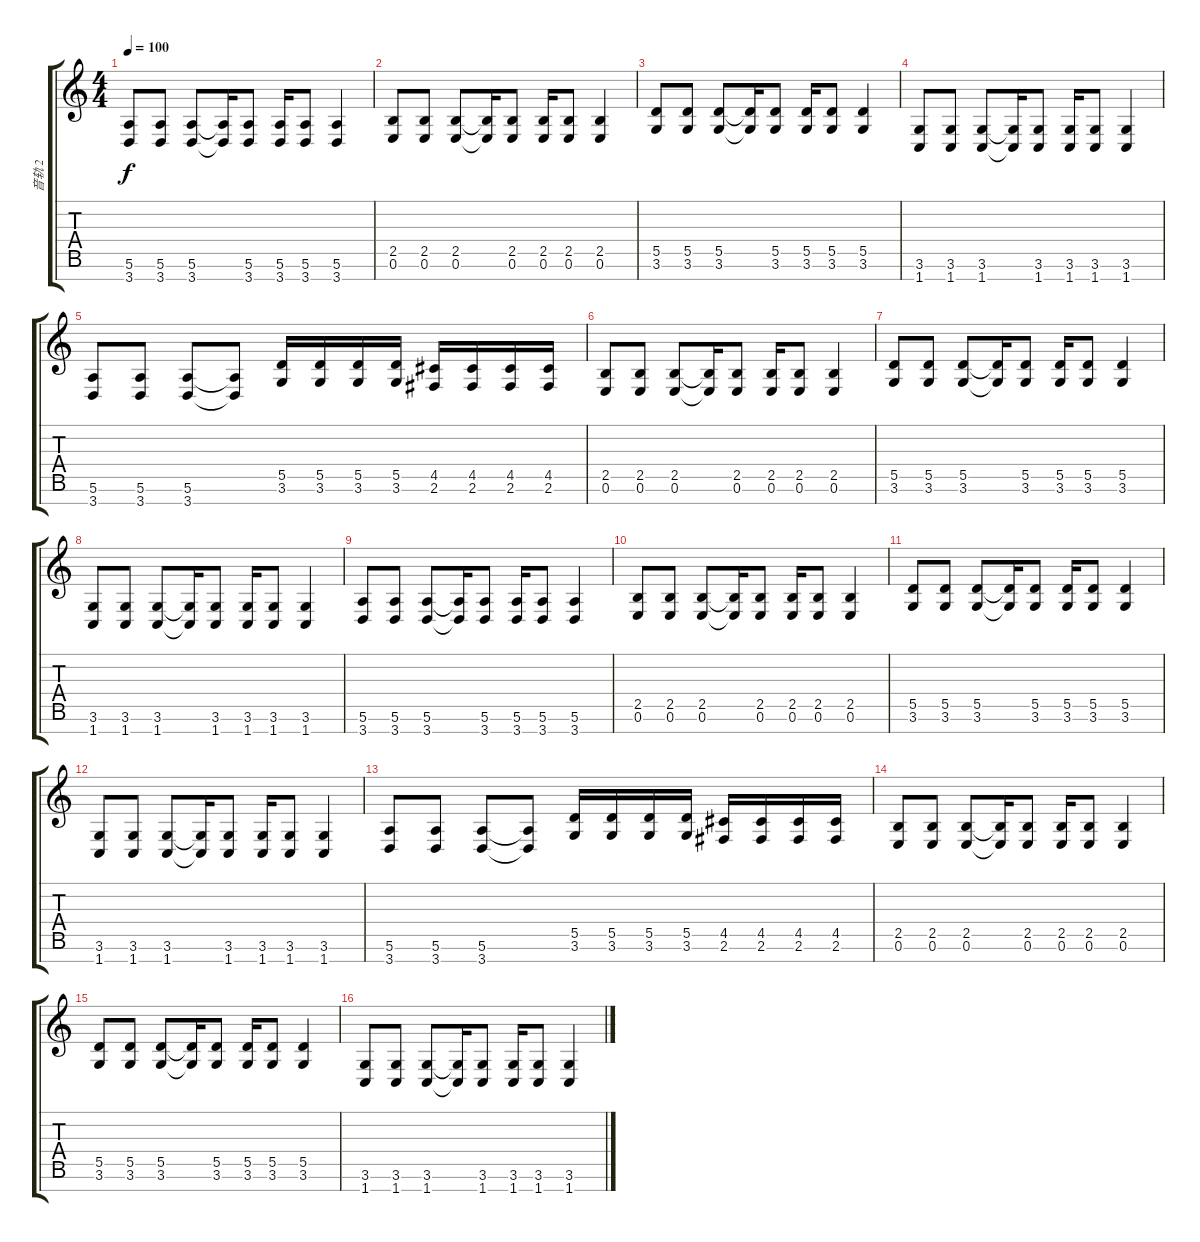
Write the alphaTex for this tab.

\track ("音轨 2" "音轨 2") {instrument distortionguitar}
\staff {score tabs}
\tuning (E4 B3 G3 D3 A2 E2 B1) {hide}
\ts (4 4)
\tempo 100
\clef g2
\ks c
(5.6 3.7).8{dy f} (5.6 3.7).8 (5.6 3.7).8 (5.6{t} 3.7{t}).16 (5.6 3.7).8 (5.6 3.7).16 (5.6 3.7).8 (5.6 3.7).4 |
(2.5 0.6).8 (2.5 0.6).8 (2.5 0.6).8 (2.5{t} 0.6{t}).16 (2.5 0.6).8 (2.5 0.6).16 (2.5 0.6).8 (2.5 0.6).4 |
(5.5 3.6).8 (5.5 3.6).8 (5.5 3.6).8 (5.5{t} 3.6{t}).16 (5.5 3.6).8 (5.5 3.6).16 (5.5 3.6).8 (5.5 3.6).4 |
(3.6 1.7).8 (3.6 1.7).8 (3.6 1.7).8 (3.6{t} 1.7{t}).16 (3.6 1.7).8 (3.6 1.7).16 (3.6 1.7).8 (3.6 1.7).4 |
(5.6 3.7).8 (5.6 3.7).8 (5.6 3.7).8 (5.6{t} 3.7{t}).8 (5.5 3.6).16 (5.5 3.6).16 (5.5 3.6).16 (5.5 3.6).16 (4.5 2.6).16 (4.5 2.6).16 (4.5 2.6).16 (4.5 2.6).16 |
(2.5 0.6).8 (2.5 0.6).8 (2.5 0.6).8 (2.5{t} 0.6{t}).16 (2.5 0.6).8 (2.5 0.6).16 (2.5 0.6).8 (2.5 0.6).4 |
(5.5 3.6).8 (5.5 3.6).8 (5.5 3.6).8 (5.5{t} 3.6{t}).16 (5.5 3.6).8 (5.5 3.6).16 (5.5 3.6).8 (5.5 3.6).4 |
(3.6 1.7).8 (3.6 1.7).8 (3.6 1.7).8 (3.6{t} 1.7{t}).16 (3.6 1.7).8 (3.6 1.7).16 (3.6 1.7).8 (3.6 1.7).4 |
(5.6 3.7).8 (5.6 3.7).8 (5.6 3.7).8 (5.6{t} 3.7{t}).16 (5.6 3.7).8 (5.6 3.7).16 (5.6 3.7).8 (5.6 3.7).4 |
(2.5 0.6).8 (2.5 0.6).8 (2.5 0.6).8 (2.5{t} 0.6{t}).16 (2.5 0.6).8 (2.5 0.6).16 (2.5 0.6).8 (2.5 0.6).4 |
(5.5 3.6).8 (5.5 3.6).8 (5.5 3.6).8 (5.5{t} 3.6{t}).16 (5.5 3.6).8 (5.5 3.6).16 (5.5 3.6).8 (5.5 3.6).4 |
(3.6 1.7).8 (3.6 1.7).8 (3.6 1.7).8 (3.6{t} 1.7{t}).16 (3.6 1.7).8 (3.6 1.7).16 (3.6 1.7).8 (3.6 1.7).4 |
(5.6 3.7).8 (5.6 3.7).8 (5.6 3.7).8 (5.6{t} 3.7{t}).8 (5.5 3.6).16 (5.5 3.6).16 (5.5 3.6).16 (5.5 3.6).16 (4.5 2.6).16 (4.5 2.6).16 (4.5 2.6).16 (4.5 2.6).16 |
(2.5 0.6).8 (2.5 0.6).8 (2.5 0.6).8 (2.5{t} 0.6{t}).16 (2.5 0.6).8 (2.5 0.6).16 (2.5 0.6).8 (2.5 0.6).4 |
(5.5 3.6).8 (5.5 3.6).8 (5.5 3.6).8 (5.5{t} 3.6{t}).16 (5.5 3.6).8 (5.5 3.6).16 (5.5 3.6).8 (5.5 3.6).4 |
(3.6 1.7).8 (3.6 1.7).8 (3.6 1.7).8 (3.6{t} 1.7{t}).16 (3.6 1.7).8 (3.6 1.7).16 (3.6 1.7).8 (3.6 1.7).4
